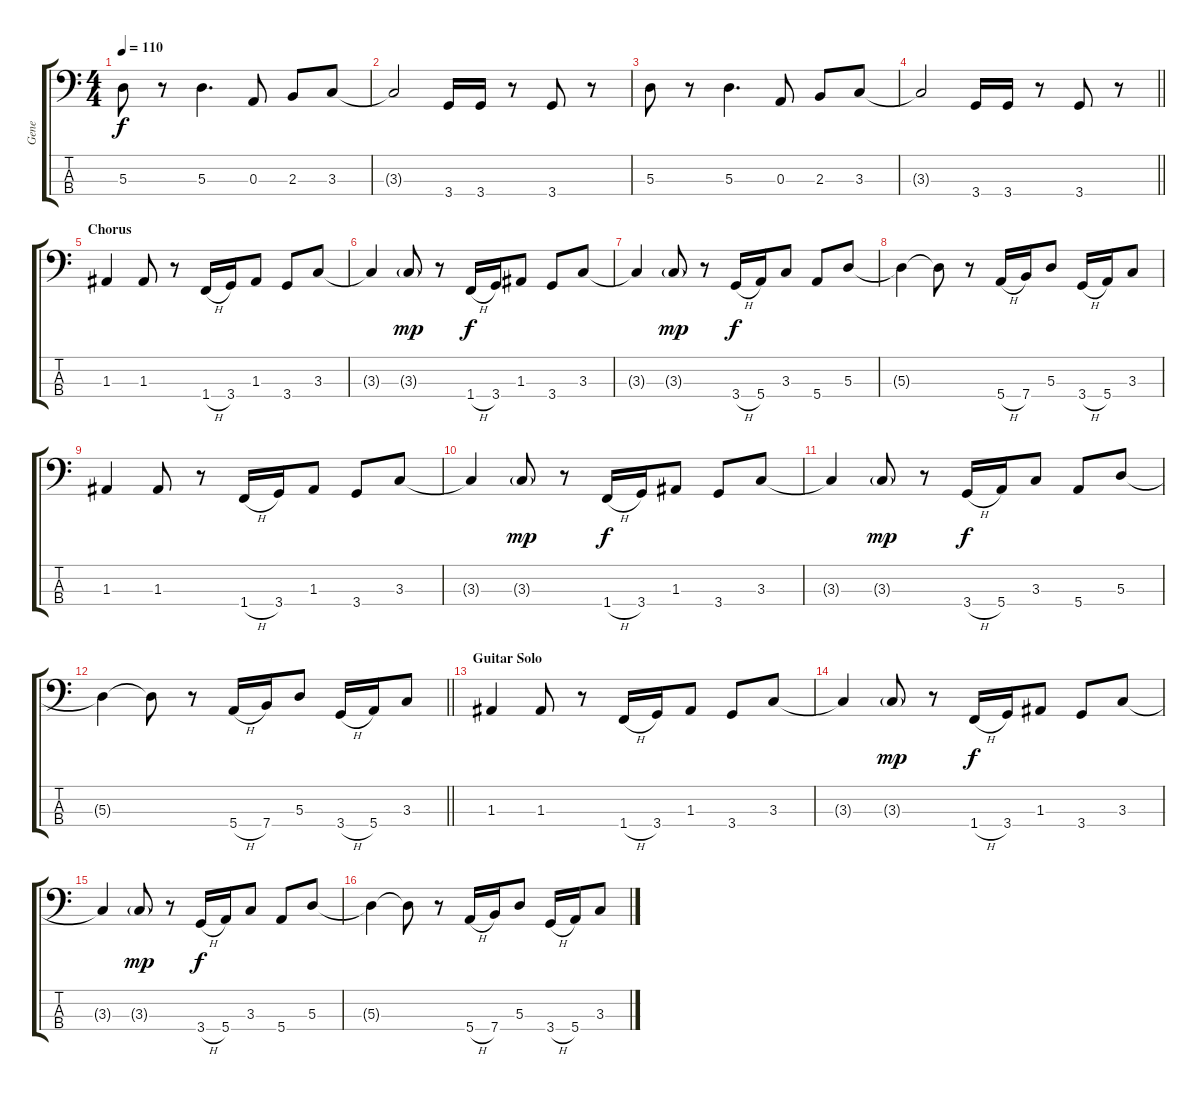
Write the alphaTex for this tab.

\track ("Gene" "Gene") {instrument electricbasspick}
\staff {score tabs}
\tuning (G2 D2 A1 E1) {hide}
\ts (4 4)
\tempo 110
\clef f4
\ks c
5.3.8{dy f} r.8 5.3.4{d} 0.3.8 2.3.8 3.3.8 |
3.3{t}.2 3.4.16 3.4.16 r.8 3.4.8 r.8 |
5.3.8 r.8 5.3.4{d} 0.3.8 2.3.8 3.3.8 |
\barLineRight lightlight
3.3{t}.2 3.4.16 3.4.16 r.8 3.4.8 r.8 |
\section ("" "Chorus")
1.3.4 1.3.8 r.8 1.4{h}.16 3.4.16 1.3.8 3.4.8 3.3.8 |
3.3{t}.4 3.3{g}.8{dy mp} r.8 1.4{h}.16{dy f} 3.4.16 1.3.8 3.4.8 3.3.8 |
3.3{t}.4 3.3{g}.8{dy mp} r.8 3.4{h}.16{dy f} 5.4.16 3.3.8 5.4.8 5.3.8 |
5.3{t}.4 5.3{t}.8 r.8 5.4{h}.16 7.4.16 5.3.8 3.4{h}.16 5.4.16 3.3.8 |
1.3.4 1.3.8 r.8 1.4{h}.16 3.4.16 1.3.8 3.4.8 3.3.8 |
3.3{t}.4 3.3{g}.8{dy mp} r.8 1.4{h}.16{dy f} 3.4.16 1.3.8 3.4.8 3.3.8 |
3.3{t}.4 3.3{g}.8{dy mp} r.8 3.4{h}.16{dy f} 5.4.16 3.3.8 5.4.8 5.3.8 |
\barLineRight lightlight
5.3{t}.4 5.3{t}.8 r.8 5.4{h}.16 7.4.16 5.3.8 3.4{h}.16 5.4.16 3.3.8 |
\section ("" "Guitar Solo")
1.3.4 1.3.8 r.8 1.4{h}.16 3.4.16 1.3.8 3.4.8 3.3.8 |
3.3{t}.4 3.3{g}.8{dy mp} r.8 1.4{h}.16{dy f} 3.4.16 1.3.8 3.4.8 3.3.8 |
3.3{t}.4 3.3{g}.8{dy mp} r.8 3.4{h}.16{dy f} 5.4.16 3.3.8 5.4.8 5.3.8 |
5.3{t}.4 5.3{t}.8 r.8 5.4{h}.16 7.4.16 5.3.8 3.4{h}.16 5.4.16 3.3.8
